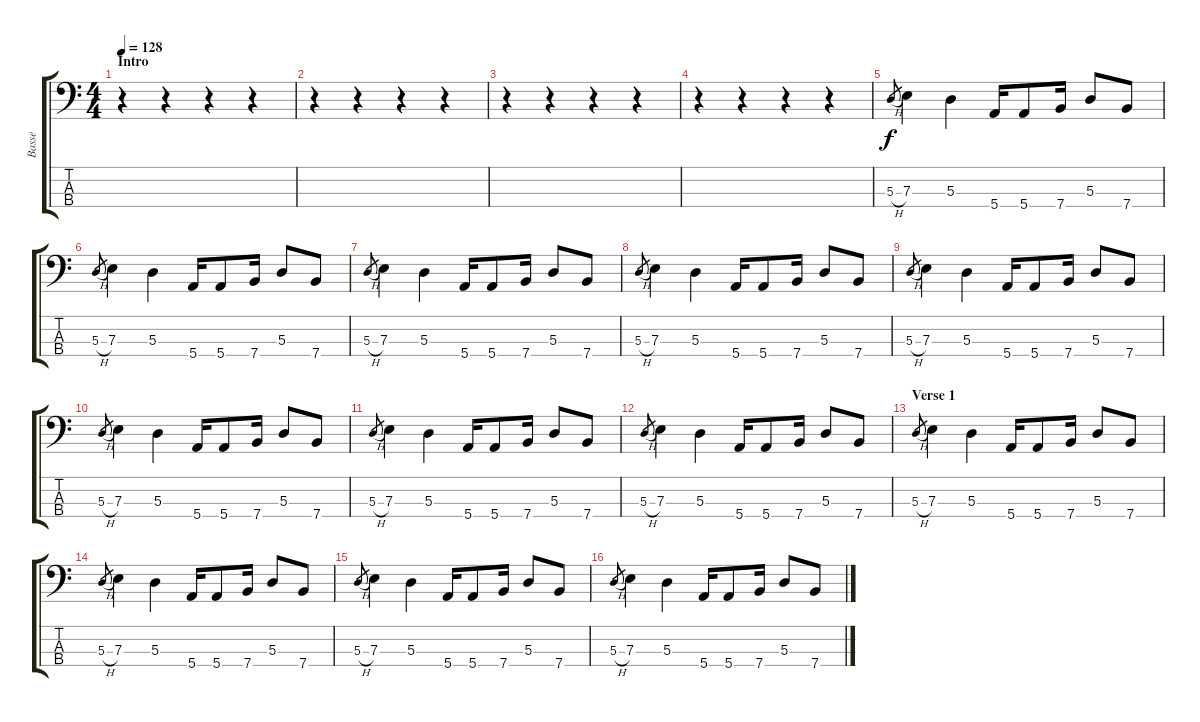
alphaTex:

\track ("Basse" "Basse") {instrument electricbassfinger}
\staff {score tabs}
\tuning (G2 D2 A1 E1) {hide}
\ts (4 4)
\section ("" "Intro")
\tempo 128
\clef f4
\ks c
r.4{dy f instrument electricbassfinger} r.4 r.4 r.4 |
r.4 r.4 r.4 r.4 |
r.4 r.4 r.4 r.4 |
r.4 r.4 r.4 r.4 |
5.3{h}.8{gr} 7.3.4 5.3.4 5.4.16 5.4.8 7.4.16 5.3.8 7.4.8 |
5.3{h}.8{gr} 7.3.4 5.3.4 5.4.16 5.4.8 7.4.16 5.3.8 7.4.8 |
5.3{h}.8{gr} 7.3.4 5.3.4 5.4.16 5.4.8 7.4.16 5.3.8 7.4.8 |
5.3{h}.8{gr} 7.3.4 5.3.4 5.4.16 5.4.8 7.4.16 5.3.8 7.4.8 |
5.3{h}.8{gr} 7.3.4 5.3.4 5.4.16 5.4.8 7.4.16 5.3.8 7.4.8 |
5.3{h}.8{gr} 7.3.4 5.3.4 5.4.16 5.4.8 7.4.16 5.3.8 7.4.8 |
5.3{h}.8{gr} 7.3.4 5.3.4 5.4.16 5.4.8 7.4.16 5.3.8 7.4.8 |
5.3{h}.8{gr} 7.3.4 5.3.4 5.4.16 5.4.8 7.4.16 5.3.8 7.4.8 |
\section ("" "Verse 1")
5.3{h}.8{gr} 7.3.4 5.3.4 5.4.16 5.4.8 7.4.16 5.3.8 7.4.8 |
5.3{h}.8{gr} 7.3.4 5.3.4 5.4.16 5.4.8 7.4.16 5.3.8 7.4.8 |
5.3{h}.8{gr} 7.3.4 5.3.4 5.4.16 5.4.8 7.4.16 5.3.8 7.4.8 |
5.3{h}.8{gr} 7.3.4 5.3.4 5.4.16 5.4.8 7.4.16 5.3.8 7.4.8
